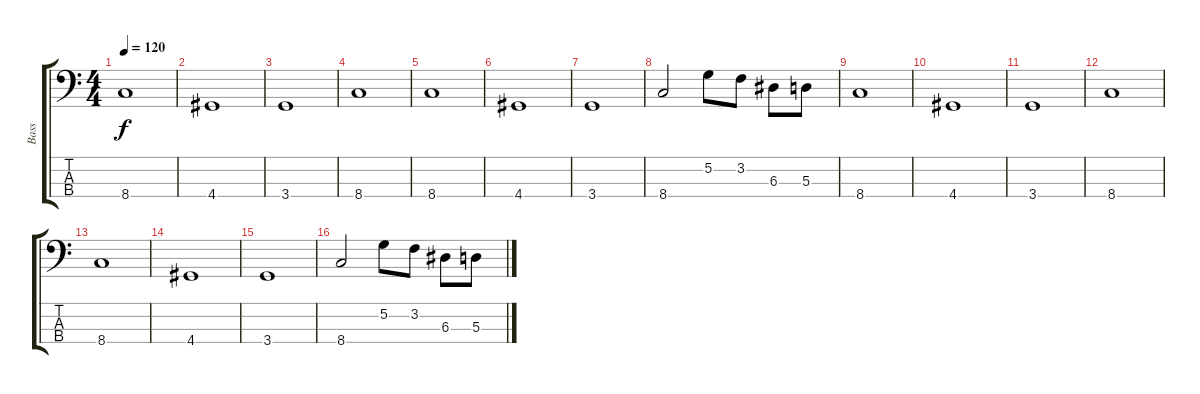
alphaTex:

\track ("Bass" "Bass") {instrument fretlessbass}
\staff {score tabs}
\tuning (G2 D2 A1 E1) {hide}
\ts (4 4)
\tempo 120
\clef f4
\ks c
8.4.1{dy f} |
4.4.1 |
3.4.1 |
8.4.1 |
8.4.1 |
4.4.1 |
3.4.1 |
8.4.2 5.2.8 3.2.8 6.3.8 5.3.8 |
8.4.1 |
4.4.1 |
3.4.1 |
8.4.1{volume 5} |
8.4.1 |
4.4.1 |
3.4.1 |
8.4.2{volume 2} 5.2.8 3.2.8 6.3.8 5.3.8
